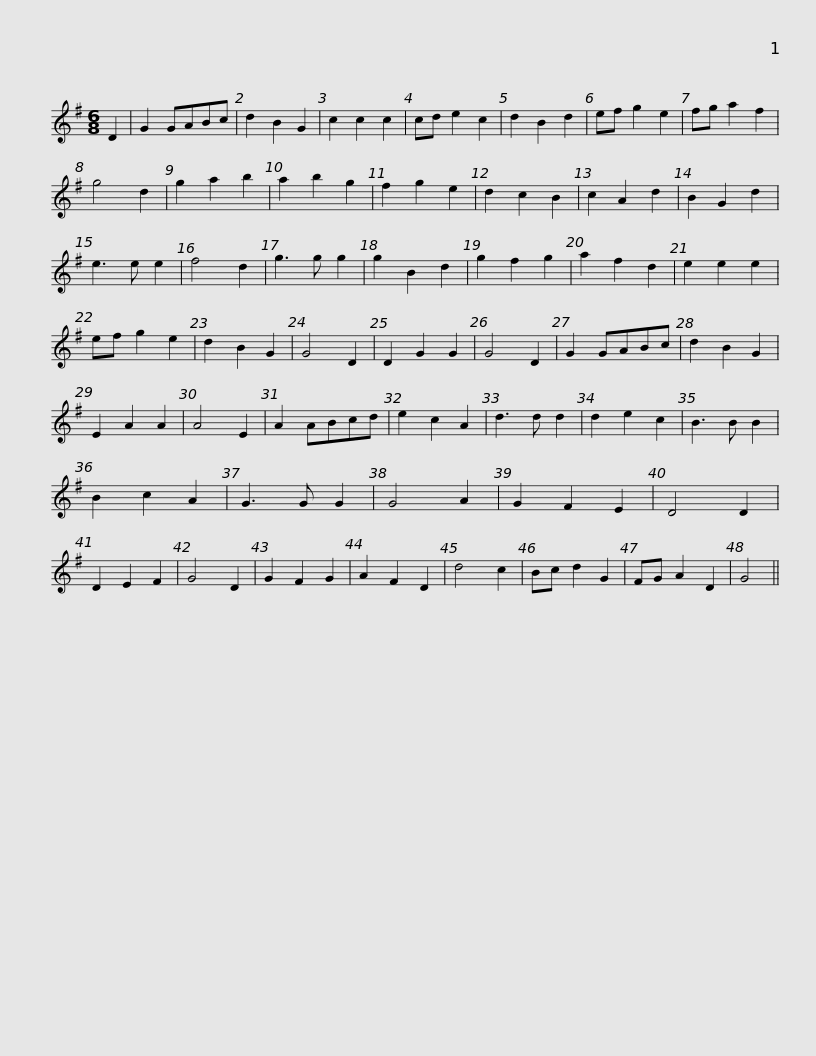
X:1
L:1/8
M:6/8
I:linebreak $
K:G
V:1 treble
V:1
 D2 | G2 GABc | d2 B2 G2 | c2 c2 c2 | cd e2 c2 | %5
 d2 B2 d2 | ef g2 e2 | fg a2 f2 | g4 d2 | g2 a2 b2 | %10
 a2 b2 g2 | f2 g2 e2 |$ d2 c2 B2 | c2 A2 d2 | B2 G2 d2 | %15
 e3 e e2 | f4 d2 | g3 g g2 | g2 B2 d2 | g2 f2 g2 | %20
 a2 f2 d2 | e2 e2 e2 | ef g2 e2 | d2 B2 G2 | G4 D2 |$ %25
 D2 G2 G2 | G4 D2 | G2 GABc | d2 B2 G2 | E2 A2 A2 | %30
 A4 E2 | A2 ABcd | e2 c2 A2 | d3 d d2 | d2 e2 c2 | %35
 B3 B B2 | B2 c2 A2 |$ G3 G G2 | G4 A2 | G2 F2 E2 | %40
 D4 D2 | D2 E2 F2 | G4 D2 | G2 F2 G2 | A2 F2 D2 | %45
 d4 c2 | Bc d2 G2 | FG A2 D2 | G4 || %49
